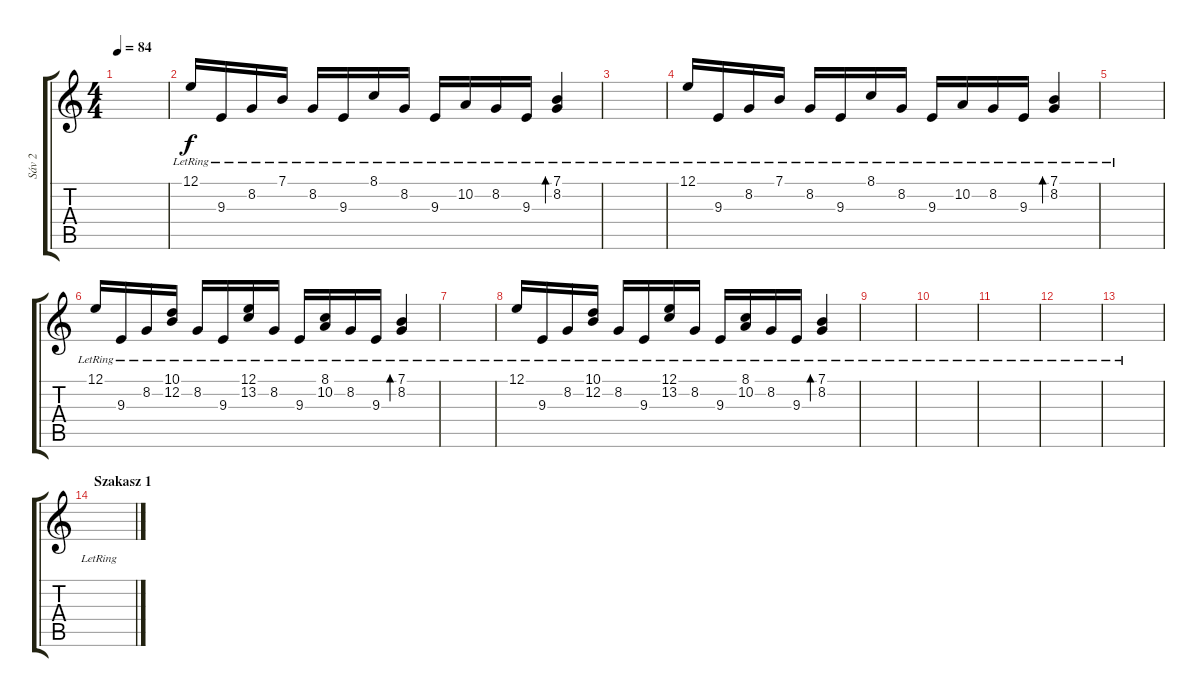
\track ("Sáv 2" "Sáv 2") {instrument brightacousticpiano}
\staff {score tabs}
\tuning (E4 B3 G3 D3 A2 E2) {hide}
\ts (4 4)
\tempo 84
\clef g2
\ks c
|
12.1{lr}.16 9.3{lr}.16 8.2{lr}.16 7.1{lr}.16 8.2{lr}.16 9.3{lr}.16 8.1{lr}.16 8.2{lr}.16 9.3{lr}.16 10.2{lr}.16 8.2{lr}.16 9.3{lr}.16 (7.1{lr} 8.2{lr}).4{bd 60} |
|
12.1{lr}.16 9.3{lr}.16 8.2{lr}.16 7.1{lr}.16 8.2{lr}.16 9.3{lr}.16 8.1{lr}.16 8.2{lr}.16 9.3{lr}.16 10.2{lr}.16 8.2{lr}.16 9.3{lr}.16 (7.1{lr} 8.2{lr}).4{bd 60} |
|
12.1{lr}.16 9.3{lr}.16 8.2{lr}.16 (10.1{lr} 12.2{lr}).16 8.2{lr}.16 9.3{lr}.16 (12.1{lr} 13.2{lr}).16 8.2{lr}.16 9.3{lr}.16 (8.1{lr} 10.2{lr}).16 8.2{lr}.16 9.3{lr}.16 (7.1{lr} 8.2{lr}).4{bd 60} |
|
12.1{lr}.16 9.3{lr}.16 8.2{lr}.16 (10.1{lr} 12.2{lr}).16 8.2{lr}.16 9.3{lr}.16 (12.1{lr} 13.2{lr}).16 8.2{lr}.16 9.3{lr}.16 (8.1{lr} 10.2{lr}).16 8.2{lr}.16 9.3{lr}.16 (7.1{lr} 8.2{lr}).4{bd 60} |
|
|
|
|
|
\section ("" "Szakasz 1")
